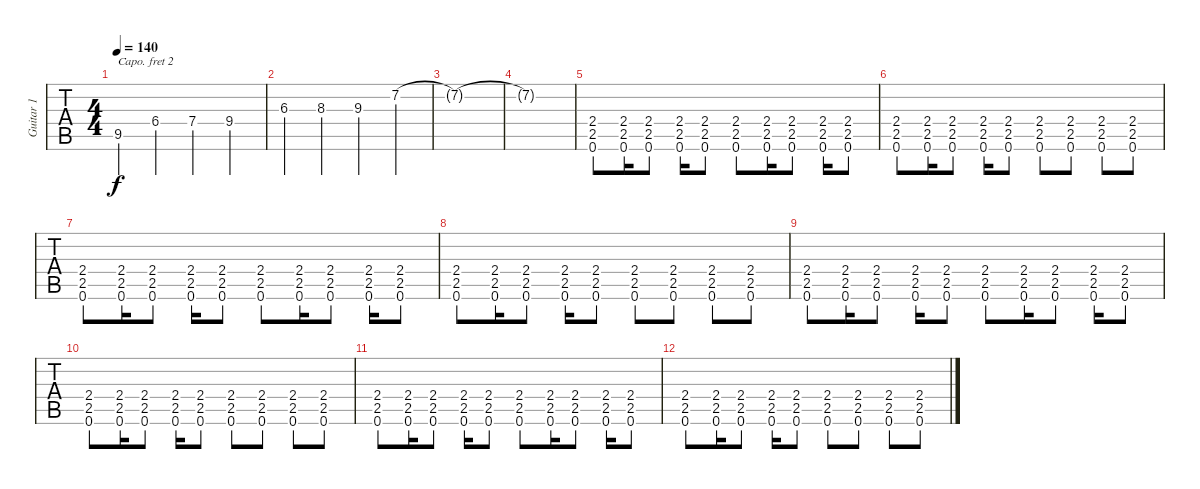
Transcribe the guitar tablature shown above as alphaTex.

\track ("Guitar 1" "Guitar 1") {instrument electricguitarclean}
\staff {tabs}
\capo 2
\tuning (E4 B3 G3 D3 A2 E2) {hide}
\ts (4 4)
\tempo 140
\clef g2
\ks c
9.5.4{dy f} 6.4.4 7.4.4 9.4.4 |
6.3.4 8.3.4 9.3.4 7.2.4 |
7.2{t}.1 |
7.2{t}.1 |
(2.4 2.5 0.6).8{volume 7 instrument electricguitarclean} (2.4 2.5 0.6).16 (2.4 2.5 0.6).8 (2.4 2.5 0.6).16 (2.4 2.5 0.6).8 (2.4 2.5 0.6).8 (2.4 2.5 0.6).16 (2.4 2.5 0.6).8 (2.4 2.5 0.6).16 (2.4 2.5 0.6).8 |
(2.4 2.5 0.6).8 (2.4 2.5 0.6).16 (2.4 2.5 0.6).8 (2.4 2.5 0.6).16 (2.4 2.5 0.6).8 (2.4 2.5 0.6).8 (2.4 2.5 0.6).8 (2.4 2.5 0.6).8 (2.4 2.5 0.6).8 |
(2.4 2.5 0.6).8 (2.4 2.5 0.6).16 (2.4 2.5 0.6).8 (2.4 2.5 0.6).16 (2.4 2.5 0.6).8 (2.4 2.5 0.6).8 (2.4 2.5 0.6).16 (2.4 2.5 0.6).8 (2.4 2.5 0.6).16 (2.4 2.5 0.6).8 |
(2.4 2.5 0.6).8 (2.4 2.5 0.6).16 (2.4 2.5 0.6).8 (2.4 2.5 0.6).16 (2.4 2.5 0.6).8 (2.4 2.5 0.6).8 (2.4 2.5 0.6).8 (2.4 2.5 0.6).8 (2.4 2.5 0.6).8 |
(2.4 2.5 0.6).8 (2.4 2.5 0.6).16 (2.4 2.5 0.6).8 (2.4 2.5 0.6).16 (2.4 2.5 0.6).8 (2.4 2.5 0.6).8 (2.4 2.5 0.6).16 (2.4 2.5 0.6).8 (2.4 2.5 0.6).16 (2.4 2.5 0.6).8 |
(2.4 2.5 0.6).8 (2.4 2.5 0.6).16 (2.4 2.5 0.6).8 (2.4 2.5 0.6).16 (2.4 2.5 0.6).8 (2.4 2.5 0.6).8 (2.4 2.5 0.6).8 (2.4 2.5 0.6).8 (2.4 2.5 0.6).8 |
(2.4 2.5 0.6).8 (2.4 2.5 0.6).16 (2.4 2.5 0.6).8 (2.4 2.5 0.6).16 (2.4 2.5 0.6).8 (2.4 2.5 0.6).8 (2.4 2.5 0.6).16 (2.4 2.5 0.6).8 (2.4 2.5 0.6).16 (2.4 2.5 0.6).8 |
(2.4 2.5 0.6).8 (2.4 2.5 0.6).16 (2.4 2.5 0.6).8 (2.4 2.5 0.6).16 (2.4 2.5 0.6).8 (2.4 2.5 0.6).8 (2.4 2.5 0.6).8 (2.4 2.5 0.6).8 (2.4 2.5 0.6).8
